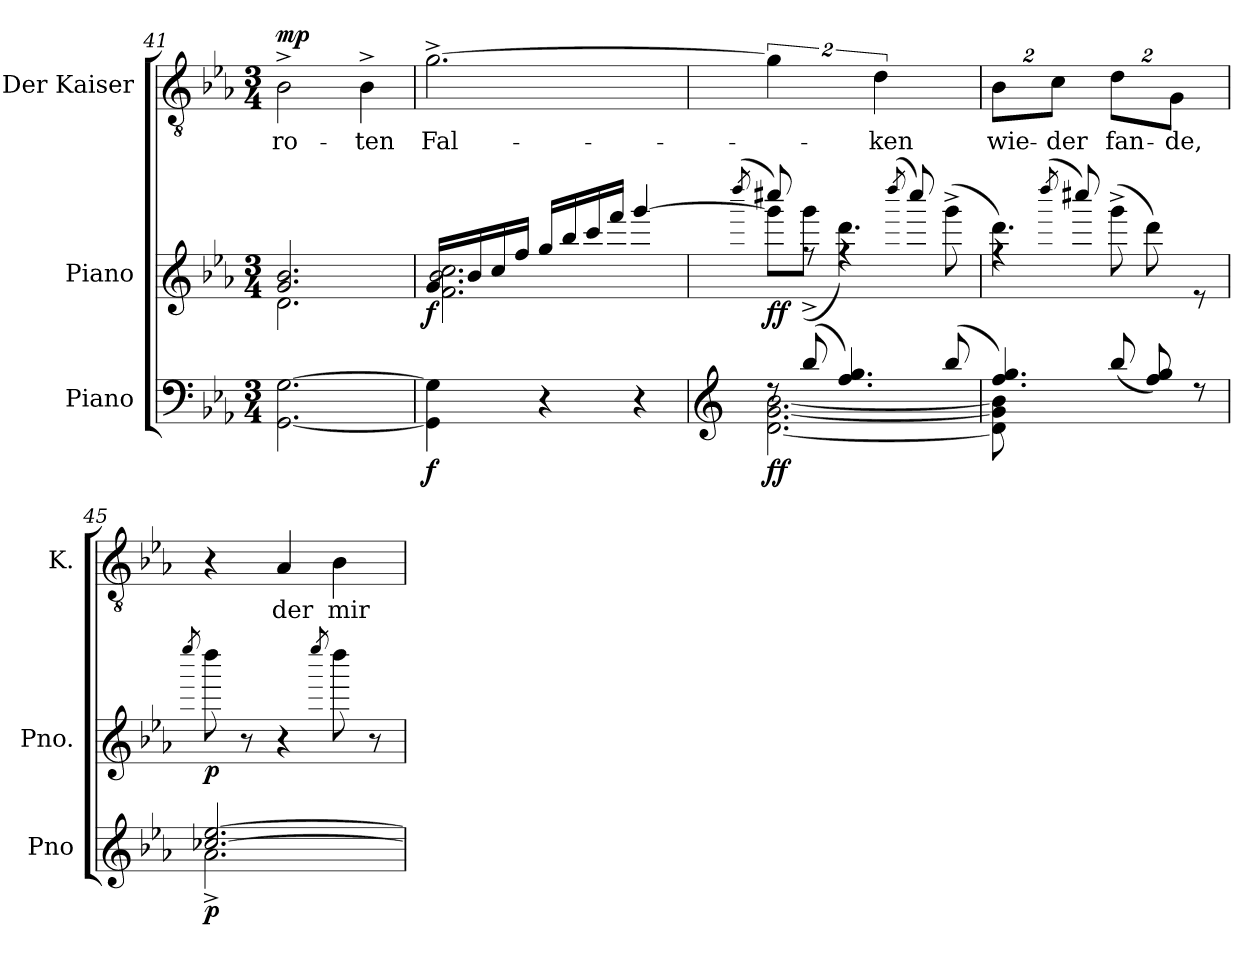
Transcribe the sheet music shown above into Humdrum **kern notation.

**kern	**dynam	**kern	**dynam	**kern	**text	**dynam
*part3	*part3	*part2	*part2	*part1	*part1	*part1
*staff3	*staff3	*staff2	*staff2	*staff1	*staff1	*staff1
*I"Piano	*	*I"Piano	*	*I"Der Kaiser	*	*
*I'Pno	*	*I'Pno.	*	*I'K.	*	*
*clefF4	*	*clefG2	*	*clefGv2	*	*
*k[b-e-a-]	*	*k[b-e-a-]	*	*k[b-e-a-]	*	*
*M3/4	*	*M3/4	*	*M3/4	*	*
=41	=41	=41	=41	=41	=41	=41
*	*	*^	*	*	*	*
!	!	!	!	!	!	!LO:LY:b	!LO:DY:b
[2.GG\ [2.G\	.	2.g/ 2.b-/	2.d\	.	2B-^\	ro-	mp
!	!	!	!	!	!	!LO:LY:b	!
.	.	.	.	.	4B-^\	-ten	.
!!LO:PB:g=z
=42	=42	=42	=42	=42	=42	=42	=42
!	!LO:DY:b	!	!	!LO:DY:b	!	!LO:LY:b	!
4GG\] 4G\]	f	16g/LL	2.f\ 2.b-\ 2.cc\	f	[2.g^\	Fal-	.
.	.	16b-/	.	.	.	.	.
.	.	16cc/	.	.	.	.	.
.	.	16ff/JJ	.	.	.	.	.
4r	.	16gg/LL	.	.	.	.	.
.	.	16bb-/	.	.	.	.	.
.	.	16ccc/	.	.	.	.	.
.	.	16fff/JJ	.	.	.	.	.
4r	.	[4ggg/	.	.	.	.	.
=43	=43	=43	=43	=43	=43	=43	=43
*clefG2	*	*	*	*	*	*	*
.	.	(>8qdddd/	.	.	.	.	.
*^	*	*	*	*	*	*	*
!	!	!LO:DY:b	!	!	!LO:DY:b	!	!	!
8rdd	[2.d\ [2.g\ [2.b-\	ff	8cccc#X/)	8ggg\L]	ff	8%3g\]	.	.
(>8bb-/	.	.	8rff	(<8ggg^\J	.	.	.	.
4.ff/ 4.gg/)	.	.	4rff	4.ddd\)	.	.	.	.
!	!	!	!	!	!	!	!LO:LY:b	!
.	.	.	.	.	.	8%3d\	-ken	.
.	.	.	(>8qdddd/	.	.	.	.	.
.	.	.	8cccc#/)	.	.	.	.	.
(>8bb-/	.	.	(<8ggg^\	8ryy	.	.	.	.
=44	=44	=44	=44	=44	=44	=44	=44	=44
!	!	!	!	!	!	!	!LO:LY:b	!
4.ff/ 4.gg/)	8d\] 8g\] 8b-\]	.	4rff	4.ddd\)	.	16%3B-\L	wie-	.
.	2ryy	.	.	.	.	.	.	.
!	!	!	!	!	!	!	!LO:LY:b	!
.	.	.	.	.	.	16%3c\J	-der	.
.	.	.	(>8qdddd/	.	.	.	.	.
.	.	.	8cccc#X/)	.	.	.	.	.
!	!	!	!	!	!	!	!LO:LY:b	!
(>8bb-/	.	.	(<8ggg^\	4.ryy	.	16%3d\L	fan-	.
8ff/ 8gg/)	.	.	8ddd\)	.	.	.	.	.
!	!	!	!	!	!	!	!LO:LY:b	!
.	.	.	.	.	.	16%3G\J	-de,	.
8rdd	8ryy	.	8re	.	.	.	.	.
*	*	*	*v	*v	*	*	*	*
=45	=45	=45	=45	=45	=45	=45	=45
.	.	.	8qeeee-/	.	.	.	.
!	!	!LO:DY:b	!	!LO:DY:b	!	!	!
[2.cc-X/ [2.ee-/	2.a-^\	p	8dddd\	p	4r	.	.
.	.	.	8r	.	.	.	.
!	!	!	!	!	!	!LO:LY:b	!
.	.	.	4r	.	4A-/	der	.
.	.	.	8qeeee-/	.	.	.	.
!	!	!	!	!	!	!LO:LY:b	!
.	.	.	8dddd\	.	4B-\	mir	.
.	.	.	8r	.	.	.	.
*v	*v	*	*	*	*	*	*
=	=	=	=	=	=	=
*-	*-	*-	*-	*-	*-	*-
